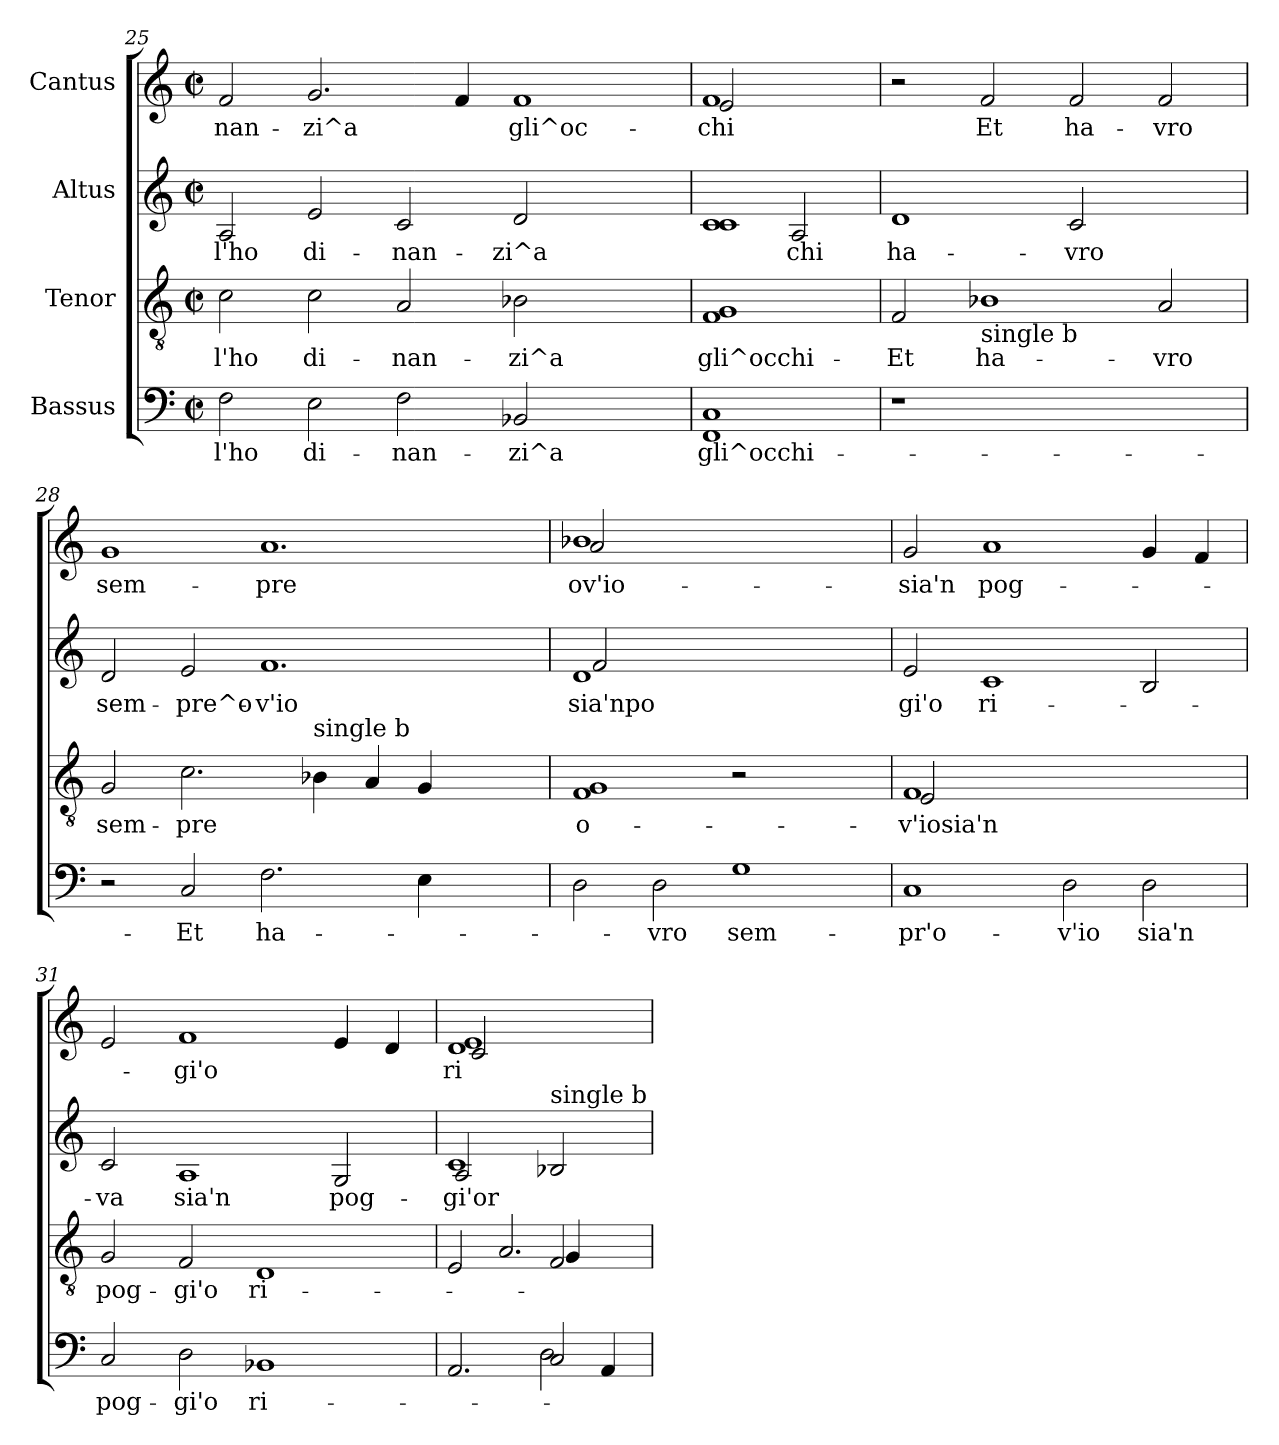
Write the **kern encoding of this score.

**kern	**text	**kern	**text	**kern	**text	**kern	**text
*part4	*part4	*part3	*part3	*part2	*part2	*part1	*part1
*staff4	*staff4	*staff3	*staff3	*staff2	*staff2	*staff1	*staff1
*I"Bassus	*	*I"Tenor	*	*I"Altus	*	*I"Cantus	*
*clefF4	*	*clefGv2	*	*clefG2	*	*clefG2	*
*k[]	*	*k[]	*	*k[]	*	*k[]	*
*C:	*	*C:	*	*C:	*	*C:	*
*M2/2	*	*M2/2	*	*M2/2	*	*M2/2	*
*met(c|)	*	*met(c|)	*	*met(c|)	*	*met(c|)	*
=25	=25	=25	=25	=25	=25	=25	=25
!	!LO:LY:b	!	!LO:LY:b	!	!LO:LY:b	!	!LO:LY:b
2F\	l'ho	2c\	l'ho	2A/	l'ho	2f/	-nan-
!	!LO:LY:b	!	!LO:LY:b	!	!LO:LY:b	!	!LO:LY:b
2E\	di-	2c\	di-	2e/	di-	2.g/	-zi^a
!	!LO:LY:b	!	!LO:LY:b	!	!LO:LY:b	!	!
2F\	-nan-	2A/	-nan-	2c/	-nan-	.	.
.	.	.	.	.	.	4f/	.
!	!LO:LY:b	!	!LO:LY:b	!	!LO:LY:b	!	!LO:LY:b
2BB-X/	-zi^a	2B-X\	-zi^a	2d/	-zi^a	1f	gli^oc-
2ryy	.	2ryy	.	2ryy	.	.	.
!!LO:PB:g=z
=26	=26	=26	=26	=26	=26	=26	=26
!	!LO:LY:b	!	!LO:LY:b	!	!	!	!LO:LY:b
*	*	*	*	*^	*	*^	*
1FF 1C	gli^occhi-	1F 1G	gli^occhi-	1c 1c	2ryy	.	1f	2e/	-chi
!	!	!	!	!	!	!LO:LY:b	!	!	!
.	.	.	.	.	2A/	chi	.	2ryy	.
=27	=27	=27	=27	=27	=27	=27	=27	=27	=27
!	!	!	!LO:LY:b	!	!	!LO:LY:b	!	!	!
*	*	*	*	*v	*v	*	*	*	*
*	*	*	*	*	*	*v	*v	*
1r	.	2F/	-Et	1d	ha-	2r	.
!	!	!LO:TX:b:t=single b	!	!	!	!	!
!	!	!	!LO:LY:b	!	!	!	!LO:LY:b
.	.	1B-	ha-	.	.	2f/	Et
!	!	!	!	!	!LO:LY:b	!	!LO:LY:b
1ryy	.	.	.	2c/	-vro	2f/	ha-
!	!	!	!LO:LY:b	!	!	!	!LO:LY:b
.	.	2A/	-vro	2ryy	.	2f/	-vro
=28	=28	=28	=28	=28	=28	=28	=28
!	!	!	!LO:LY:b	!	!LO:LY:b	!	!LO:LY:b
2r	.	2G/	sem-	2d/	sem-	1g	sem-
!	!LO:LY:b	!	!LO:LY:b	!	!LO:LY:b	!	!
2C/	-Et	2.c\	-pre	2e/	-pre^o-	.	.
!	!LO:LY:b	!	!	!	!LO:LY:b	!	!LO:LY:b
2.F\	ha-	.	.	1.f	-v'io	1.a	-pre
!	!	!LO:TX:a:t=single b	!	!	!	!	!
.	.	4B-\	.	.	.	.	.
.	.	4A/	.	.	.	.	.
4E\	.	4G/	.	.	.	.	.
2ryy	.	2ryy	.	.	.	.	.
=29	=29	=29	=29	=29	=29	=29	=29
!	!	!	!LO:LY:b	!	!LO:LY:b	!	!LO:LY:b
*	*	*	*	*^	*	*^	*
2D\	.	1F 1G	o-	1d	2f/	sia'npo	1b-X	2a/	ov'io-
!	!LO:LY:b	!	!	!	!	!	!	!	!
2D\	-vro	.	.	.	1ryy	.	.	1ryy	.
!	!LO:LY:b	!	!	!	!	!	!	!	!
1G	sem-	2r	.	1ryy	.	.	1ryy	.	.
.	.	2ryy	.	.	2ryy	.	.	2ryy	.
=30	=30	=30	=30	=30	=30	=30	=30	=30	=30
!	!LO:LY:b	!	!LO:LY:b	!	!	!LO:LY:b	!	!	!LO:LY:b
*	*	*	*	*v	*v	*	*	*	*
*	*	*^	*	*	*	*v	*v	*
1C	-pr'o-	1F	2E/	-v'iosia'n	2e/	gi'o	2g/	-sia'n
!	!	!	!	!	!	!LO:LY:b	!	!LO:LY:b
.	.	.	1ryy	.	1c	ri-	1a	pog-
!	!LO:LY:b	!	!	!	!	!	!	!
2D\	-v'io	1ryy	.	.	.	.	.	.
!	!LO:LY:b	!	!	!	!	!	!	!
2D\	sia'n	.	2ryy	.	2B/	.	4g/	.
.	.	.	.	.	.	.	4f/	.
*	*	*v	*v	*	*	*	*	*
!!LO:PB:g=z
=31	=31	=31	=31	=31	=31	=31	=31
!	!LO:LY:b	!	!LO:LY:b	!	!LO:LY:b	!	!
2C/	pog-	2G/	pog-	2c/	-va	2e/	.
!	!LO:LY:b	!	!LO:LY:b	!	!LO:LY:b	!	!LO:LY:b
2D\	-gi'o	2F/	-gi'o	1A	sia'n	1f	-gi'o
!	!LO:LY:b	!	!LO:LY:b	!	!	!	!
1BB-X	ri-	1D	ri-	.	.	.	.
!	!	!	!	!	!LO:LY:b	!	!
.	.	.	.	2G/	pog-	4e/	.
.	.	.	.	.	.	4d/	.
=32	=32	=32	=32	=32	=32	=32	=32
*^	*	*^	*	*^	*	*	*
*	*^	*	*	*^	*	*	*	*	*	*
!	!	!	!	!	!	!	!	!	!	!LO:LY:b	!	!LO:LY:b
*	*	*	*	*	*	*	*	*	*	*	*^	*
2.AA/	2ryy	2ryy	.	2E/	4ryy	2ryy	.	1c	2A/	-gi'or	1d 1e	2c/	ri-
.	.	.	.	.	2.A/	.	.	.	.	.	.	.	.
!	!	!	!	!	!	!	!	!	!LO:TX:a:t=single b	!	!	!	!
.	2C/	2D\	.	2F/	.	4G/	.	.	2B-/	.	.	2ryy	.
4AA/	.	.	.	.	.	4ryy	.	.	.	.	.	.	.
*v	*v	*v	*	*	*	*	*	*v	*v	*	*v	*v	*
*	*	*v	*v	*v	*	*	*	*	*
=	=	=	=	=	=	=	=
*-	*-	*-	*-	*-	*-	*-	*-
